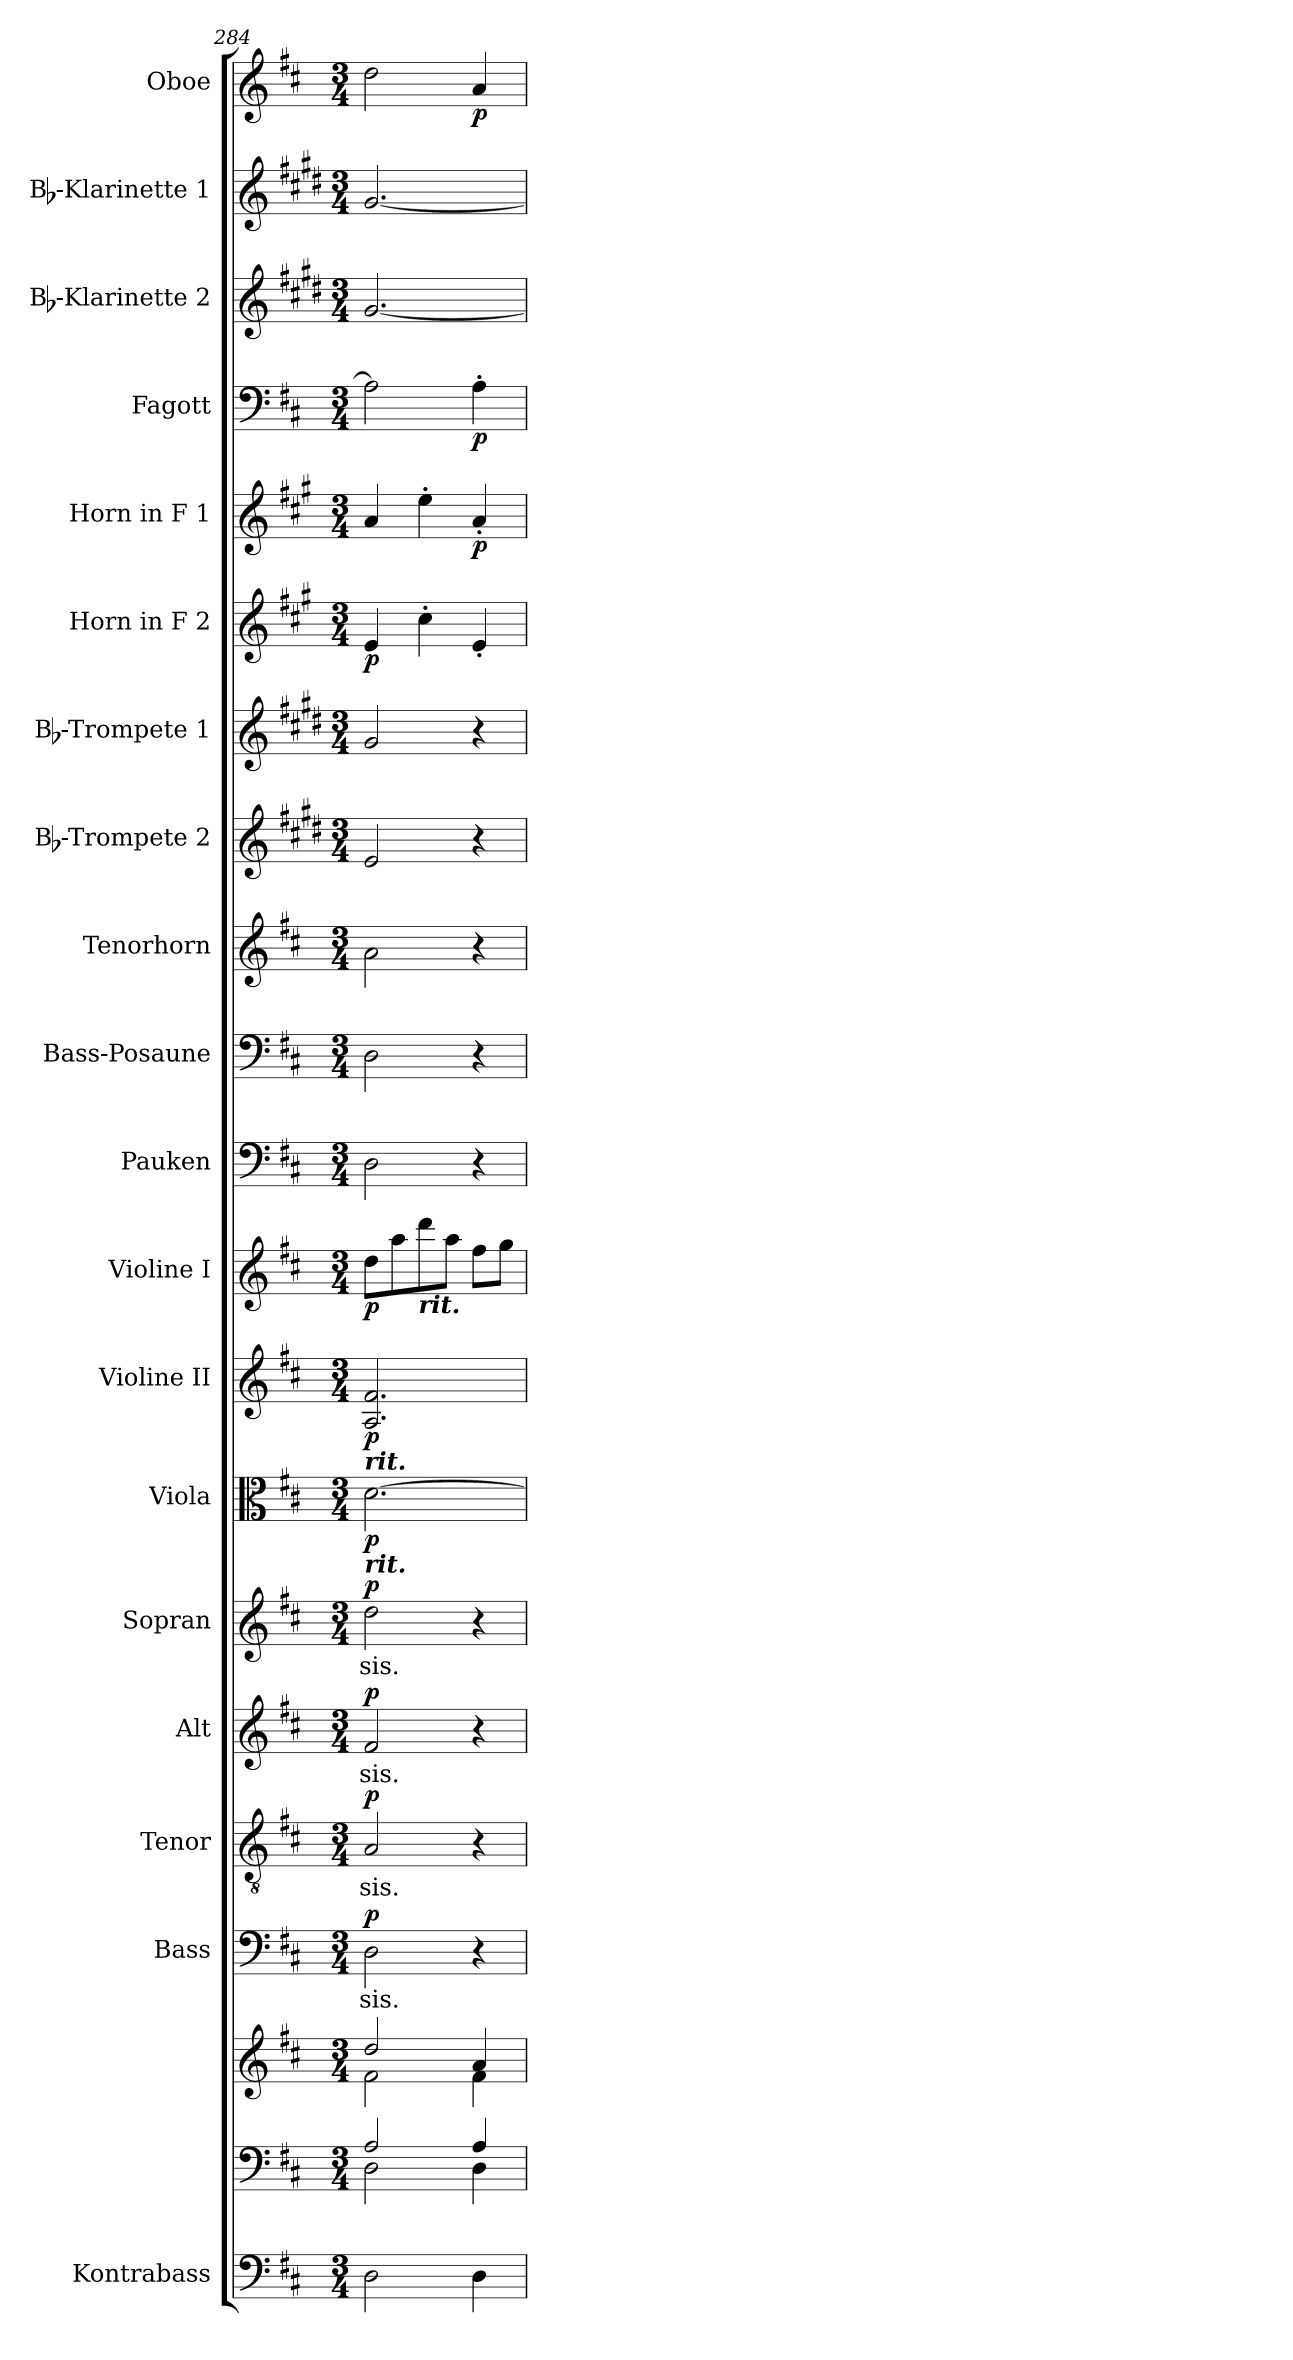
**kern	**kern	**kern	**kern	**text	**dynam	**kern	**text	**dynam	**kern	**text	**dynam	**kern	**text	**dynam	**kern	**dynam	**kern	**dynam	**kern	**dynam	**kern	**kern	**kern	**kern	**kern	**kern	**dynam	**kern	**dynam	**kern	**dynam	**kern	**kern	**kern	**dynam
*part20	*part19	*part19	*part18	*part18	*part18	*part17	*part17	*part17	*part16	*part16	*part16	*part15	*part15	*part15	*part14	*part14	*part13	*part13	*part12	*part12	*part11	*part10	*part9	*part8	*part7	*part6	*part6	*part5	*part5	*part4	*part4	*part3	*part2	*part1	*part1
*staff21	*staff20	*staff19	*staff18	*staff18	*staff18	*staff17	*staff17	*staff17	*staff16	*staff16	*staff16	*staff15	*staff15	*staff15	*staff14	*staff14	*staff13	*staff13	*staff12	*staff12	*staff11	*staff10	*staff9	*staff8	*staff7	*staff6	*staff6	*staff5	*staff5	*staff4	*staff4	*staff3	*staff2	*staff1	*staff1
*I"Kontrabass	*	*	*I"Bass	*	*	*I"Tenor	*	*	*I"Alt	*	*	*I"Sopran	*	*	*I"Viola	*	*I"Violine II	*	*I"Violine I	*	*I"Pauken	*I"Bass-Posaune	*I"Tenorhorn	*I"Bb-Trompete 2	*I"Bb-Trompete 1	*I"Horn in F 2	*	*I"Horn in F 1	*	*I"Fagott	*	*I"Bb-Klarinette 2	*I"Bb-Klarinette 1	*I"Oboe	*
*I'Kb.	*	*	*I'B.	*	*	*I'T.	*	*	*I'A.	*	*	*I'S.	*	*	*I'Vla.	*	*I'Vl. II	*	*I'Vl. I	*	*I'Pk.	*I'B. Pos.	*I'T. Hrn.	*I'Bb Trp. 2	*I'Bb Trp. 1	*	*	*	*	*I'Fg.	*	*I'Bb Kl. 2	*I'Bb Kl. 1	*I'Ob.	*
*clefF4	*clefF4	*clefG2	*clefF4	*	*	*clefGv2	*	*	*clefG2	*	*	*clefG2	*	*	*clefC3	*	*clefG2	*	*clefG2	*	*clefF4	*clefF4	*clefG2	*clefG2	*clefG2	*clefG2	*	*clefG2	*	*clefF4	*	*clefG2	*clefG2	*clefG2	*
*ITrd7c12	*	*	*	*	*	*	*	*	*	*	*	*	*	*	*	*	*	*	*	*	*	*	*ITrd8c14	*ITrd1c2	*ITrd1c2	*ITrd4c7	*	*ITrd4c7	*	*	*	*ITrd1c2	*ITrd1c2	*	*
*k[f#c#]	*k[f#c#]	*k[f#c#]	*k[f#c#]	*	*	*k[f#c#]	*	*	*k[f#c#]	*	*	*k[f#c#]	*	*	*k[f#c#]	*	*k[f#c#]	*	*k[f#c#]	*	*k[f#c#]	*k[f#c#]	*k[f#c#]	*k[f#c#]	*k[f#c#]	*k[f#c#]	*	*k[f#c#]	*	*k[f#c#]	*	*k[f#c#]	*k[f#c#]	*k[f#c#]	*
*D:	*D:	*D:	*D:	*	*	*D:	*	*	*D:	*	*	*D:	*	*	*D:	*	*D:	*	*D:	*	*D:	*D:	*D:	*D:	*D:	*D:	*	*D:	*	*D:	*	*D:	*D:	*D:	*
*M3/4	*M3/4	*M3/4	*M3/4	*	*	*M3/4	*	*	*M3/4	*	*	*M3/4	*	*	*M3/4	*	*M3/4	*	*M3/4	*	*M3/4	*M3/4	*M3/4	*M3/4	*M3/4	*M3/4	*	*M3/4	*	*M3/4	*	*M3/4	*M3/4	*M3/4	*
=284	=284	=284	=284	=284	=284	=284	=284	=284	=284	=284	=284	=284	=284	=284	=284	=284	=284	=284	=284	=284	=284	=284	=284	=284	=284	=284	=284	=284	=284	=284	=284	=284	=284	=284	=284
*	*^	*^	*	*	*	*	*	*	*	*	*	*	*	*	*	*	*	*	*	*	*	*	*	*	*	*	*	*	*	*	*	*	*	*	*
!	!	!	!	!	!	!	!	!	!	!	!	!	!	!	!	!	!	!	!LO:TX:b:Bi:t=rit.	!	!	!	!	!	!	!	!	!	!	!	!	!	!	!	!	!	!
!	!	!	!	!	!	!	!	!	!	!	!	!	!	!	!	!	!LO:TX:b:Bi:t=rit.	!	!	!	!	!	!	!	!	!	!	!	!	!	!	!	!	!	!	!	!
!	!	!	!	!	!	!LO:LY:b	!LO:DY:a	!	!LO:LY:b	!LO:DY:a	!	!LO:LY:b	!LO:DY:a	!	!LO:LY:b	!LO:DY:a	!	!LO:DY:b	!	!LO:DY:b	!	!LO:DY:b	!	!	!	!	!	!	!LO:DY:b	!	!	!	!	!	!	!	!
2DD\	2A/	2D\	2dd/	2f#\	2D\	-sis.	p	2A/	-sis.	p	2f#/	-sis.	p	2dd\	-sis.	p	[2.d\	p	2.A/ 2.f#/	p	8dd\L	p	2D\	2D\	2A\	2d/	2f#/	4A/	p	4d/	.	2A\]	.	[2.f#/	[2.f#/	2dd\	.
.	.	.	.	.	.	.	.	.	.	.	.	.	.	.	.	.	.	.	.	.	8aa\	.	.	.	.	.	.	.	.	.	.	.	.	.	.	.	.
!	!	!	!	!	!	!	!	!	!	!	!	!	!	!	!	!	!	!	!	!	!LO:TX:b:Bi:t=rit.	!	!	!	!	!	!	!	!	!	!	!	!	!	!	!	!
.	.	.	.	.	.	.	.	.	.	.	.	.	.	.	.	.	.	.	.	.	8ddd\	.	.	.	.	.	.	4f#'>\	.	4a'>\	.	.	.	.	.	.	.
.	.	.	.	.	.	.	.	.	.	.	.	.	.	.	.	.	.	.	.	.	8aa\J	.	.	.	.	.	.	.	.	.	.	.	.	.	.	.	.
!	!	!	!	!	!	!	!	!	!	!	!	!	!	!	!	!	!	!	!	!	!	!	!	!	!	!	!	!	!	!	!LO:DY:b	!	!LO:DY:b	!	!	!	!LO:DY:b
4DD\	4A/	4D\	4a/	4f#\	4r	.	.	4r	.	.	4r	.	.	4r	.	.	.	.	.	.	8ff#\L	.	4r	4r	4r	4r	4r	4A'</	.	4d'</	p	4A'>\	p	.	.	4a/	p
.	.	.	.	.	.	.	.	.	.	.	.	.	.	.	.	.	.	.	.	.	8gg\J	.	.	.	.	.	.	.	.	.	.	.	.	.	.	.	.
*	*v	*v	*	*	*	*	*	*	*	*	*	*	*	*	*	*	*	*	*	*	*	*	*	*	*	*	*	*	*	*	*	*	*	*	*	*	*
*	*	*v	*v	*	*	*	*	*	*	*	*	*	*	*	*	*	*	*	*	*	*	*	*	*	*	*	*	*	*	*	*	*	*	*	*	*
=	=	=	=	=	=	=	=	=	=	=	=	=	=	=	=	=	=	=	=	=	=	=	=	=	=	=	=	=	=	=	=	=	=	=	=
*-	*-	*-	*-	*-	*-	*-	*-	*-	*-	*-	*-	*-	*-	*-	*-	*-	*-	*-	*-	*-	*-	*-	*-	*-	*-	*-	*-	*-	*-	*-	*-	*-	*-	*-	*-
